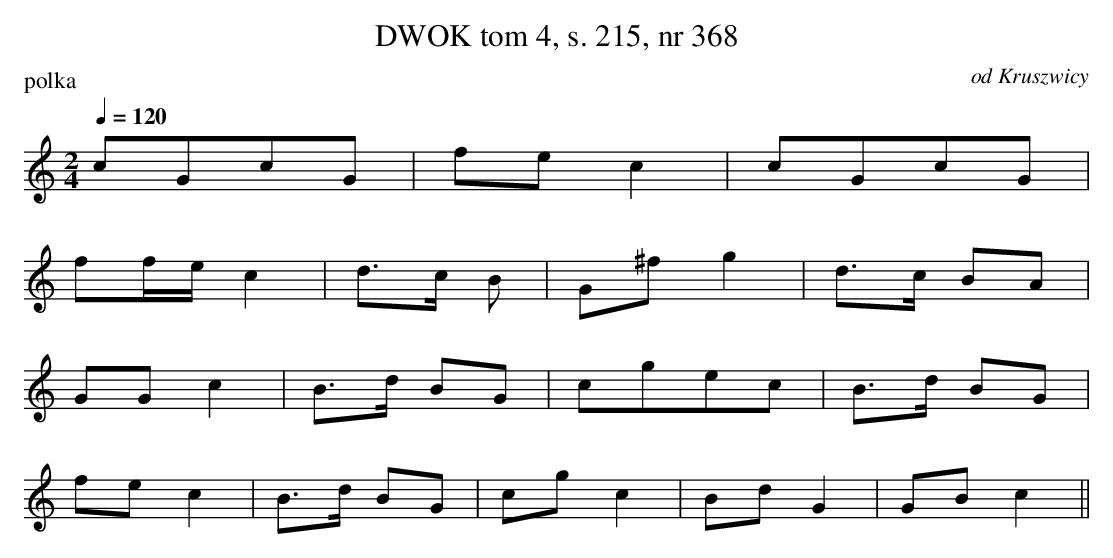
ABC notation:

X:1
T: DWOK tom 4, s. 215, nr 368
O:od Kruszwicy
P:polka
L:1/8
M:2/4
K:C
Q:1/4=120
cGcG|fec2|cGcG|
ff/e/ c2|d3/c/ B|G^fg2|d3/c/ BA|
GGc2|B3/d/ BG|cgec|B3/d/ BG|
fec2|B3/d/ BG|cgc2|BdG2|GBc2||
